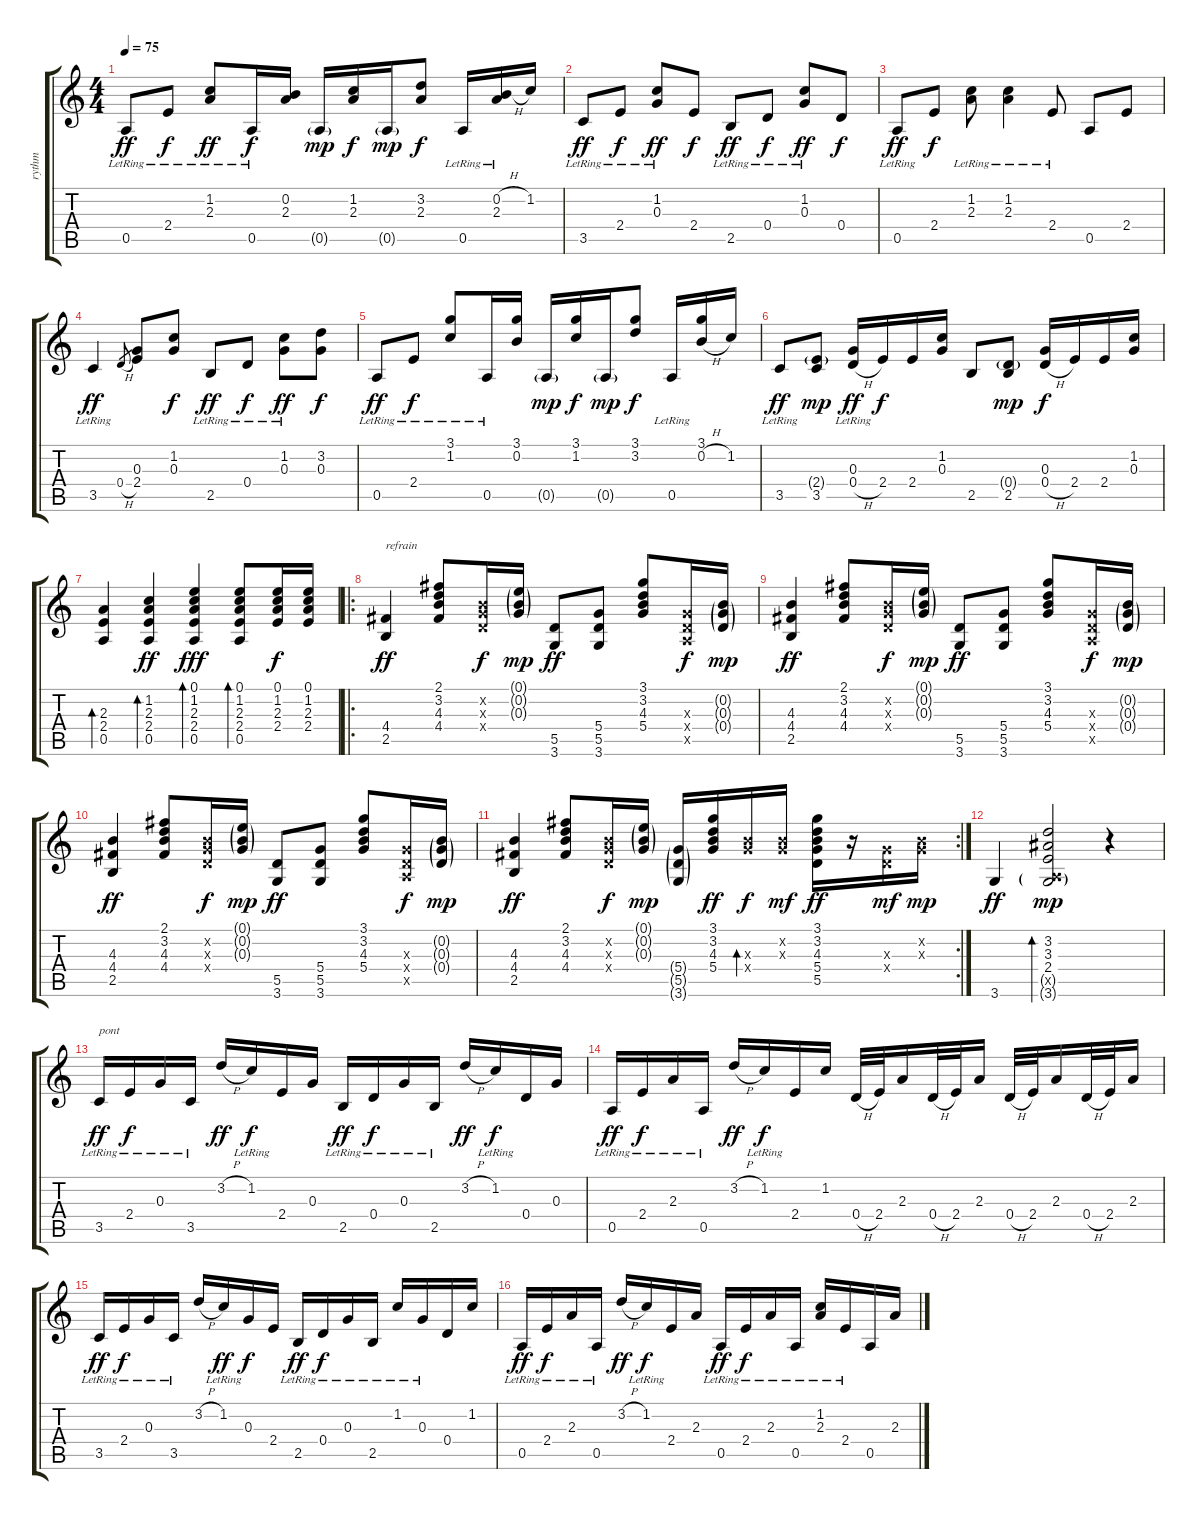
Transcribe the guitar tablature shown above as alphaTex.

\track ("rythm" "rythm") {instrument acousticguitarsteel}
\staff {score tabs}
\tuning (E4 B3 G3 D3 A2 E2) {hide}
\ts (4 4)
\tempo 75
\clef g2
\ks c
0.5{lr}.8{dy ff} 2.4{lr}.8{dy f} (1.2{lr} 2.3{lr}).8{dy ff} 0.5{lr}.16{dy f} (0.2 2.3).16 0.5{g}.16{dy mp} (1.2 2.3).16{dy f} 0.5{g}.16{dy mp} (3.2 2.3).8{dy f} 0.5{lr}.16 (0.2{h} 2.3{lr}).16 1.2.16 |
3.5{lr}.8{dy ff} 2.4{lr}.8{dy f} (1.2{lr} 0.3{lr}).8{dy ff} 2.4.8{dy f} 2.5{lr}.8{dy ff} 0.4{lr}.8{dy f} (1.2{lr} 0.3{lr}).8{dy ff} 0.4.8{dy f} |
0.5{lr}.8{dy ff} 2.4.8{dy f} (1.2{lr} 2.3{lr}).8 (1.2{lr} 2.3{lr}).4 2.4{lr}.8 0.5.8 2.4.8 |
3.5{lr}.4{dy ff} 0.4{h}.8{gr} (0.3 2.4).8 (1.2 0.3).8{dy f} 2.5{lr}.8{dy ff} 0.4{lr}.8{dy f} (1.2{lr} 0.3{lr}).8{dy ff} (3.2 0.3).8{dy f} |
0.5{lr}.8{dy ff} 2.4{lr}.8{dy f} (3.1 1.2{lr}).8 0.5{lr}.16 (3.1 0.2).16 0.5{g}.16{dy mp} (3.1 1.2).16{dy f} 0.5{g}.16{dy mp} (3.1 3.2).8{dy f} 0.5{lr}.16 (3.1 0.2{h}).16 1.2.16 |
3.5{lr}.8{dy ff} (2.4{g} 3.5).8{dy mp} (0.3{lr} 0.4{h}).16{dy ff} 2.4.16{dy f} 2.4.16 (1.2 0.3).16 2.5.8 (0.4{g} 2.5).8{dy mp} (0.3 0.4{h}).16{dy f} 2.4.16 2.4.16 (1.2 0.3).16 |
(2.3 2.4 0.5).4{bd 30} (1.2 2.3 2.4 0.5).4{bd 60 dy ff} (0.1 1.2 2.3 2.4 0.5).4{bd 60 dy fff} (0.1 1.2 2.3 2.4 0.5).8{bd 60} (0.1 1.2 2.3 2.4).16{dy f} (0.1 1.2 2.3 2.4).16 |
\ro
(4.4 2.5).4{txt "refrain" dy ff} (2.1 3.2 4.3 4.4).8 (0.2{x} 0.3{x} 0.4{x}).16{dy f} (0.1{g} 0.2{g} 0.3{g}).16{dy mp} (5.5 3.6).8{dy ff} (5.4 5.5 3.6).8 (3.1 3.2 4.3 5.4).8 (0.3{x} 0.4{x} 0.5{x}).16{dy f} (0.2{g} 0.3{g} 0.4{g}).16{dy mp} |
(4.3 4.4 2.5).4{dy ff} (2.1 3.2 4.3 4.4).8 (0.2{x} 0.3{x} 0.4{x}).16{dy f} (0.1{g} 0.2{g} 0.3{g}).16{dy mp} (5.5 3.6).8{dy ff} (5.4 5.5 3.6).8 (3.1 3.2 4.3 5.4).8 (0.3{x} 0.4{x} 0.5{x}).16{dy f} (0.2{g} 0.3{g} 0.4{g}).16{dy mp} |
(4.3 4.4 2.5).4{dy ff} (2.1 3.2 4.3 4.4).8 (0.2{x} 0.3{x} 0.4{x}).16{dy f} (0.1{g} 0.2{g} 0.3{g}).16{dy mp} (5.5 3.6).8{dy ff} (5.4 5.5 3.6).8 (3.1 3.2 4.3 5.4).8 (0.3{x} 0.4{x} 0.5{x}).16{dy f} (0.2{g} 0.3{g} 0.4{g}).16{dy mp} |
\rc 2
(4.3 4.4 2.5).4{dy ff} (2.1 3.2 4.3 4.4).8 (0.2{x} 0.3{x} 0.4{x}).16{dy f} (0.1{g} 0.2{g} 0.3{g}).16{dy mp} (5.4{g} 5.5{g} 3.6{g}).16 (3.1 3.2 4.3 5.4).16{dy ff} (4.3{x} 5.4{x}).16{bd 30 dy f} (0.2{x} 0.3{x}).16{dy mf} (3.1 3.2 4.3 5.4 5.5).16{dy ff} r.16 (0.3{x} 0.4{x}).16{dy mf} (0.2{x} 0.3{x}).16{dy mp} |
3.6.4{dy ff} (3.2 3.3 2.4 0.5{g x} 3.6{g}).2{bd 120 dy mp} r.4 |
3.5{lr}.16{txt "pont" dy ff} 2.4{lr}.16{dy f} 0.3{lr}.16 3.5{lr}.16 3.2{h}.16{dy ff} 1.2{lr}.16{dy f} 2.4.16 0.3.16 2.5{lr}.16{dy ff} 0.4{lr}.16{dy f} 0.3{lr}.16 2.5{lr}.16 3.2{h}.16{dy ff} 1.2{lr}.16{dy f} 0.4.16 0.3.16 |
0.5{lr}.16{dy ff} 2.4{lr}.16{dy f} 2.3{lr}.16 0.5{lr}.16 3.2{h}.16{dy ff} 1.2{lr}.16{dy f} 2.4.16 1.2.16 0.4{h}.32 2.4.32 2.3.16 0.4{h}.32 2.4.32 2.3.16 0.4{h}.32 2.4.32 2.3.16 0.4{h}.32 2.4.32 2.3.16 |
3.5{lr}.16{dy ff} 2.4{lr}.16{dy f} 0.3{lr}.16 3.5{lr}.16 3.2{h}.16 1.2{lr}.16{dy ff} 0.3.16{dy f} 2.4.16 2.5{lr}.16{dy ff} 0.4{lr}.16{dy f} 0.3{lr}.16 2.5{lr}.16 1.2{lr}.16 0.3{lr}.16 0.4.16 1.2.16 |
0.5{lr}.16{dy ff} 2.4{lr}.16{dy f} 2.3{lr}.16 0.5{lr}.16 3.2{h}.16{dy ff} 1.2{lr}.16{dy f} 2.4.16 2.3.16 0.5{lr}.16{dy ff} 2.4{lr}.16{dy f} 2.3{lr}.16 0.5{lr}.16 (1.2{lr} 2.3{lr}).16 2.4{lr}.16 0.5.16 2.3.16
